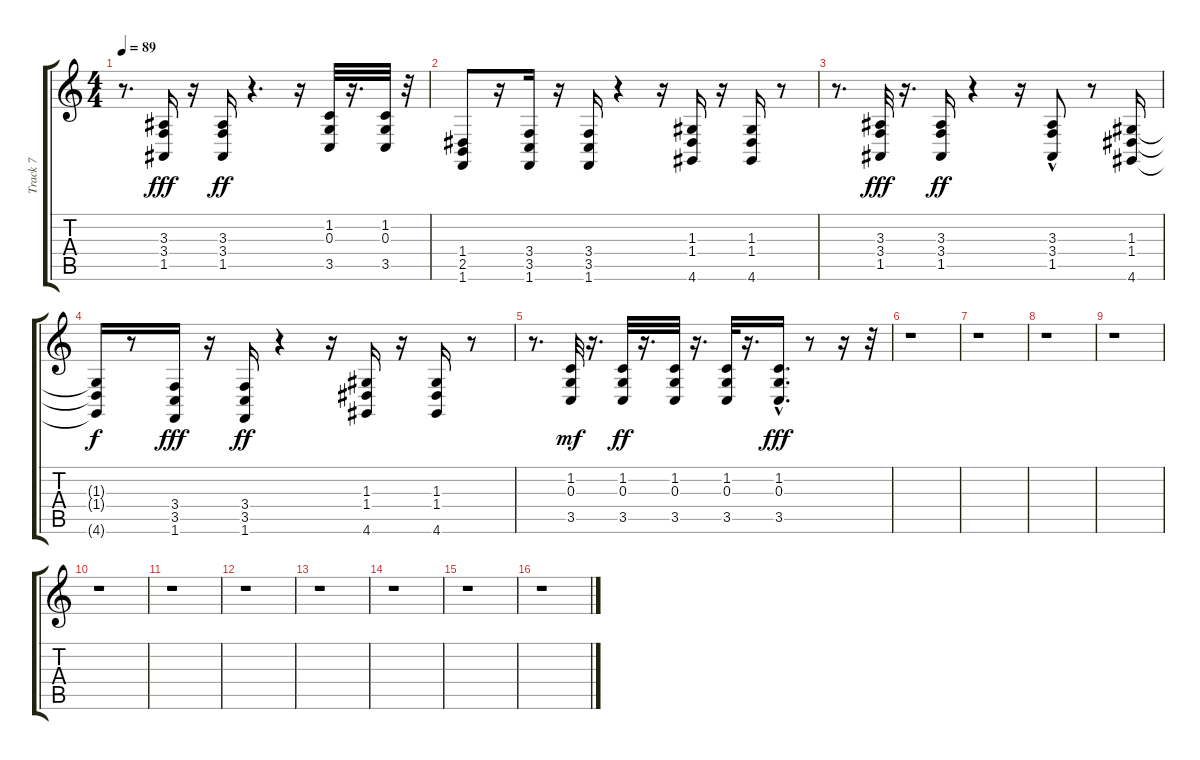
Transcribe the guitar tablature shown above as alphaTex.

\track ("Track 7" "Track 7") {instrument brightacousticpiano}
\staff {score tabs}
\tuning (E4 B3 G3 D3 A2 E2) {hide}
\ts (4 4)
\tempo 89
\clef g2
\ks c
r.8{d dy ff} (3.3 3.4 1.5).16{dy fff} r.16 (3.3 3.4 1.5).16{dy ff balance 16} r.4{d} r.16 (1.2 0.3 3.5).32{balance 0} r.16{d} (1.2 0.3 3.5).32 r.32 |
(1.4 2.5 1.6).8{balance 16} r.16 (3.4 3.5 1.6).16 r.16 (3.4 3.5 1.6).16{balance 0} r.4 r.16 (1.3 1.4 4.6).16{balance 16} r.16 (1.3 1.4 4.6).16 r.8 |
r.8{d} (3.3 3.4 1.5).32{dy fff} r.16{d} (3.3 3.4 1.5).16{dy ff balance 0} r.4 r.16 (3.3{hac} 3.4 1.5).8{balance 16} r.8 (1.3 1.4 4.6).16 |
(1.3{t} 1.4{t} 4.6{t}).16{dy f} r.8 (3.4 3.5 1.6).16{dy fff balance 16} r.16 (3.4 3.5 1.6).16{dy ff} r.4 r.16 (1.3 1.4 4.6).16{balance 0} r.16 (1.3 1.4 4.6).16 r.8 |
r.8{d} (1.2 0.3 3.5).32{dy mf balance 8} r.16{d} (1.2 0.3 3.5).32{dy ff} r.16{d} (1.2 0.3 3.5).32 r.16{d} (1.2 0.3 3.5).32 r.16{d} (1.2{hac} 0.3{hac} 3.5{hac}).16{d dy fff} r.8 r.16 r.32 |
r.1 |
r.1 |
r.1 |
r.1 |
r.1 |
r.1 |
r.1 |
r.1 |
r.1 |
r.1 |
r.1
